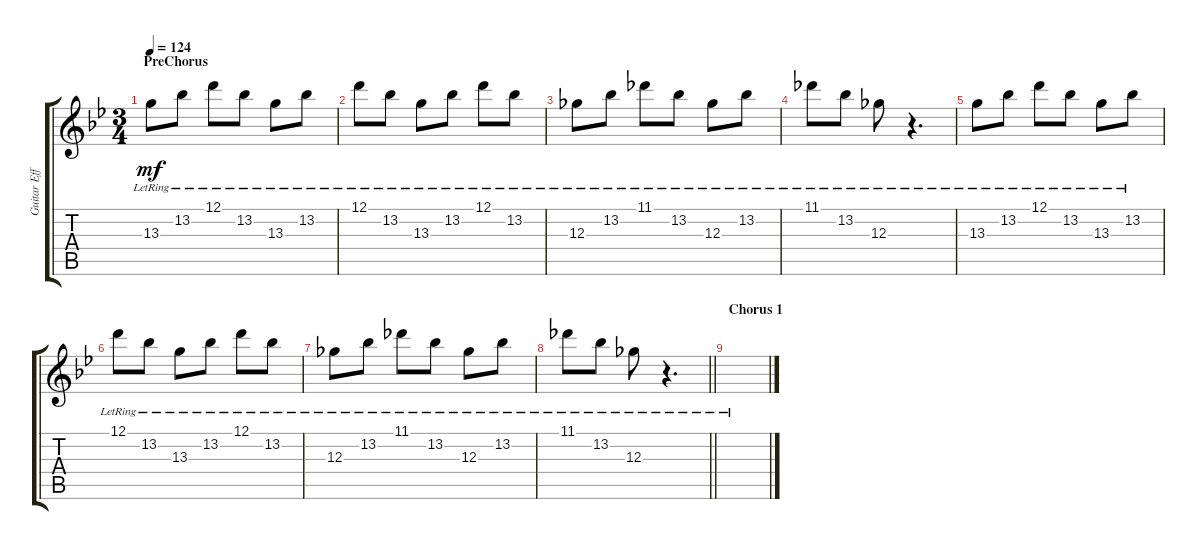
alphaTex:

\track ("Guitar Effects" "Guitar Eff") {instrument electricguitarclean}
\staff {score tabs}
\tuning (D4 A3 Gb3 D3 A2 D2) {hide}
\ts (3 4)
\section ("" "PreChorus")
\tempo 124
\clef g2
\ks bb
13.3{lr}.8{dy mf} 13.2{lr}.8 12.1{lr}.8 13.2{lr}.8 13.3{lr}.8 13.2{lr}.8 |
12.1{lr}.8 13.2{lr}.8 13.3{lr}.8 13.2{lr}.8 12.1{lr}.8 13.2{lr}.8 |
12.3{lr}.8 13.2{lr}.8 11.1{lr}.8 13.2{lr}.8 12.3{lr}.8 13.2{lr}.8 |
11.1{lr}.8 13.2{lr}.8 12.3{lr}.8 r.4{d} |
13.3{lr}.8 13.2{lr}.8 12.1{lr}.8 13.2{lr}.8 13.3{lr}.8 13.2{lr}.8 |
12.1{lr}.8 13.2{lr}.8 13.3{lr}.8 13.2{lr}.8 12.1{lr}.8 13.2{lr}.8 |
12.3{lr}.8 13.2{lr}.8 11.1{lr}.8 13.2{lr}.8 12.3{lr}.8 13.2{lr}.8 |
\barLineRight lightlight
11.1{lr}.8 13.2{lr}.8 12.3{lr}.8 r.4{d} |
\section ("" "Chorus 1")
